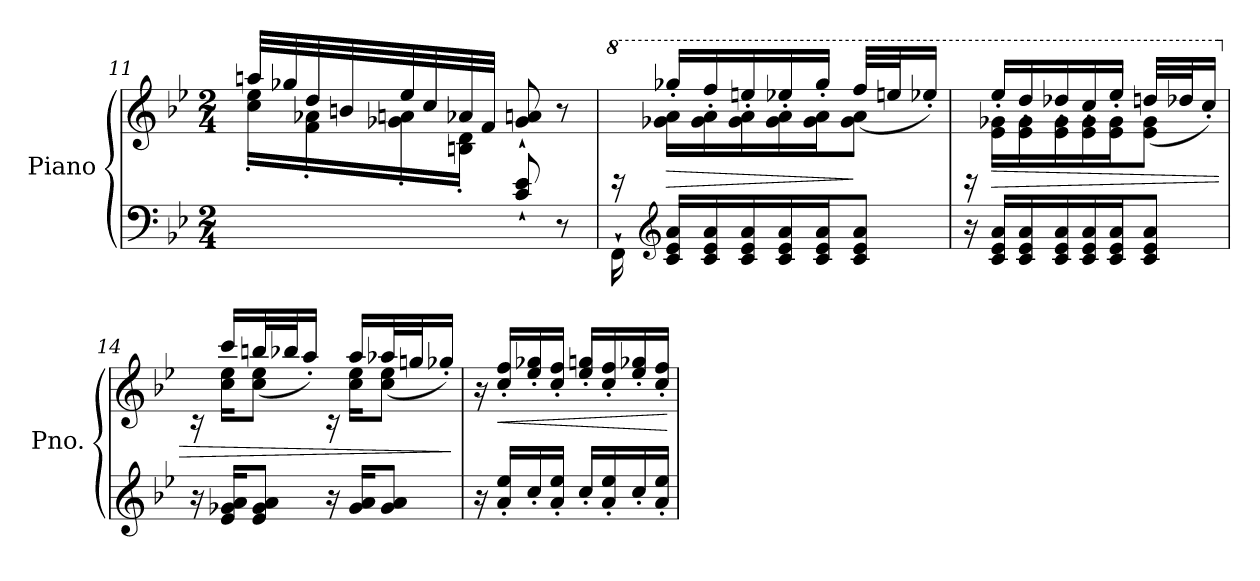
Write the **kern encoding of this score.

**kern	**kern	**dynam
*part1	*part1	*part1
*staff2	*staff1	*staff1/2
*I"Piano	*	*
*I'Pno.	*	*
!!LO:LB:g=z
*clefF4	*clefG2	*
*k[b-e-]	*k[b-e-]	*
*M2/4	*M2/4	*
=11	=11	=11
*	*^	*
4ryy	32aan/LLL	16cc\' 16ee-\'LL	.
.	32gg-X/	.	.
.	32dd/	16f\' 16a-X\'	.
.	32bn/	.	.
.	32ee-/	16g-X\' 16an\'	.
.	32cc/	.	.
.	32a-X/	16Bn\' 16d\'JJ	.
.	32f/JJJ	.	.
8c/` 8e-/`	8g-/` 8an/`	4ryy	.
8r	8r	.	.
!!LO:LB:g=z	!!
=12	=12	=12	=12
*	*8va	*	*
16FF`\	16rc	16ryy	.
*clefG2	*	*	*
!	!	!	!LO:HP:b
16c/ 16e-/ 16a/LL	16gg-X\ 16aa\LL	16ggg-X'/LL	>
16c/ 16e-/ 16a/	16gg-\ 16aa\	16fff'/	.
16c/ 16e-/ 16a/	16gg-\ 16aa\	16eeen'/	.
16c/ 16e-/ 16a/	16gg-\ 16aa\	16eee-X'/	.
16c/ 16e-/ 16a/J	16gg-\ 16aa\J	16ggg-'/JJ	.
8c/ 8e-/ 8a/J	8gg-\ 8aa\J	(>32fff/LLL	]
.	.	32eeen/J	.
.	.	16eee-X'/JJ)	.
=13	=13	=13	=13
16r	16rc	16ryy	.
!	!	!	!LO:HP:b
16c/ 16e-/ 16a/LL	16ee-\ 16gg-X\LL	16eee-'/LL	>
16c/ 16e-/ 16a/	16ee-\ 16gg-\	16ddd'/	.
16c/ 16e-/ 16a/	16ee-\ 16gg-\	16ddd-X'/	.
16c/ 16e-/ 16a/	16ee-\ 16gg-\	16ccc'/	.
16c/ 16e-/ 16a/J	16ee-\ 16gg-\J	16eee-'/JJ	.
8c/ 8e-/ 8a/J	8ee-\ 8gg-\J	(>32dddn/LLL	.
.	.	32ddd-X/J	.
.	.	16ccc'/JJ)	.
=14	=14	=14	=14
*	*X8va	*	*
16r	16rc	16ryy	.
16e-/ 16g-X/ 16a/KL	16cc\ 16ee-\KL	16ccc'/LL	.
8e-/ 8g-/ 8a/J	8cc\ 8ee-\J	(>32bbn/L	.
.	.	32bb-X/J	.
.	.	16aa'/JJ)	.
16r	16rc	16ryy	.
16g-/ 16a/KL	16cc\ 16ee-\KL	16aa'/LL	.
8g-/ 8a/J	8cc\ 8ee-\J	(>32aa-X/L	.
.	.	32ggn/J	.
.	.	16gg-X'/JJ)	.
*	*v	*v	*
.	.	]
!!LO:LB:g=z
=15	=15	=15
16r	16r	.
!	!	!LO:HP:b
16a/' 16ee-/'LL	16cc/' 16ff/'LL	<
16cc'/	16ee-/' 16gg-X/'	.
16a/' 16ee-/'JJ	16cc/' 16ff/'JJ	.
16cc'/LL	16ee-/' 16ggn/'LL	.
16a/' 16ee-/'	16cc/' 16ff/'	.
16cc'/	16ee-/' 16gg-X/'	.
16a/' 16ee-/'JJ	16cc/' 16ff/'JJ	.
.	.	[
=	=	=
*-	*-	*-
